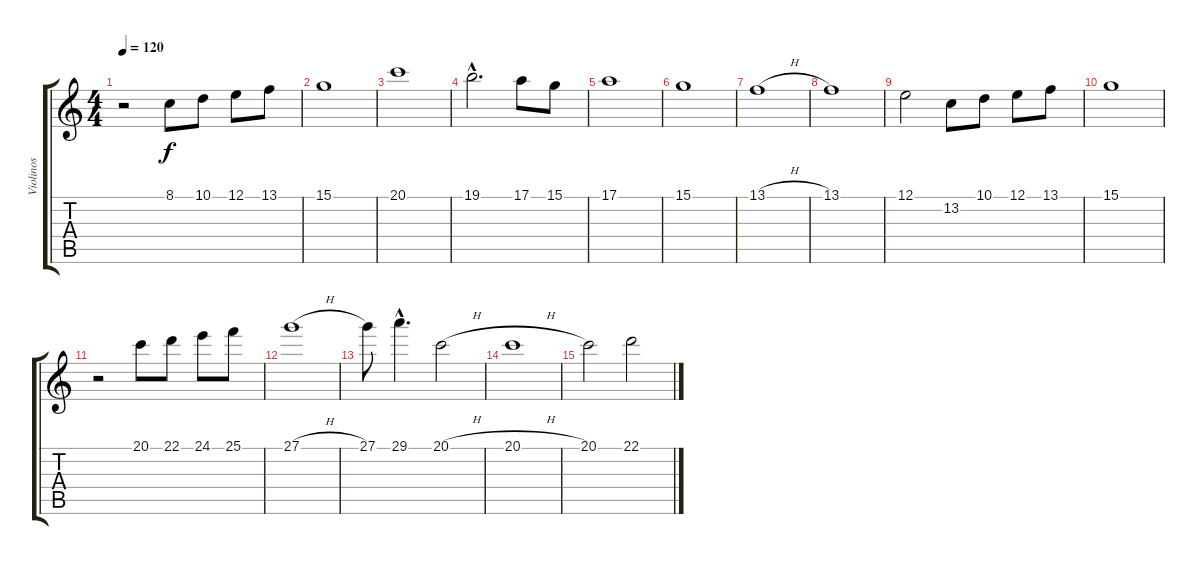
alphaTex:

\track ("Violinos" "Violinos") {instrument violin}
\staff {score tabs}
\tuning (E4 B3 G3 D3 A2 E2) {hide}
\ts (4 4)
\tempo 120
\clef g2
\ks c
r.2{dy f} 8.1.8 10.1.8 12.1.8 13.1.8 |
15.1.1 |
20.1.1 |
19.1{hac}.2{d} 17.1.8 15.1.8 |
17.1.1 |
15.1.1 |
13.1{h}.1 |
13.1.1 |
12.1.2 13.2.8 10.1.8 12.1.8 13.1.8 |
15.1.1 |
r.2 20.1.8 22.1.8 24.1.8 25.1.8 |
27.1{h}.1 |
27.1.8 29.1{hac}.4{d} 20.1{h}.2 |
20.1{h}.1 |
20.1.2 22.1.2
